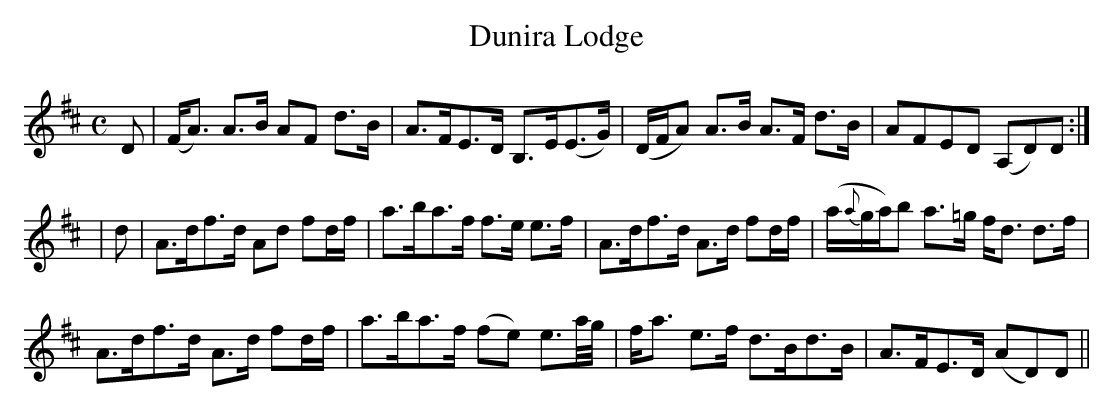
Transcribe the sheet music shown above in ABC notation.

X:1
T:Dunira Lodge
M:C
L:1/8
K:D
D|(F<A) A>B AF d>B|A>FE>D B,>E(E>G)|(D/F/A) A>B A>F d>B| AFED (A,D)D:|
|d|A>df>d Ad fd/f/|a>ba>f f>e e>f|A>df>d A>d fd/f/|(a/{a}g/a/)b a>=g f<d d>f|
A>df>d A>d fd/f/|a>ba>f (fe) e>a/2g/4|f<a e>f d>Bd>B|A>FE>D (AD)D||
